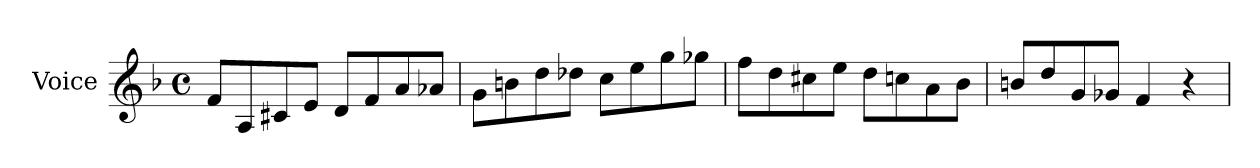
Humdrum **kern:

**kern
*part1
*staff1
*I"Voice
*I'Voice
*clefG2
*k[b-]
*M4/4
*met(c)
=1
8f/L
8A/
8c#X/
8e/J
8d/L
8f/
8a/
8a-X/J
=2
8g\L
8bn\
8dd\
8dd-X\J
8cc\L
8ee\
8gg\
8gg-X\J
=3
8ff\L
8dd\
8cc#X\
8ee\J
8dd\L
8ccn\
8a\
8b-\J
=4
8bn/L
8dd/
8g/
8g-X/J
4f/
4r
=
*-
